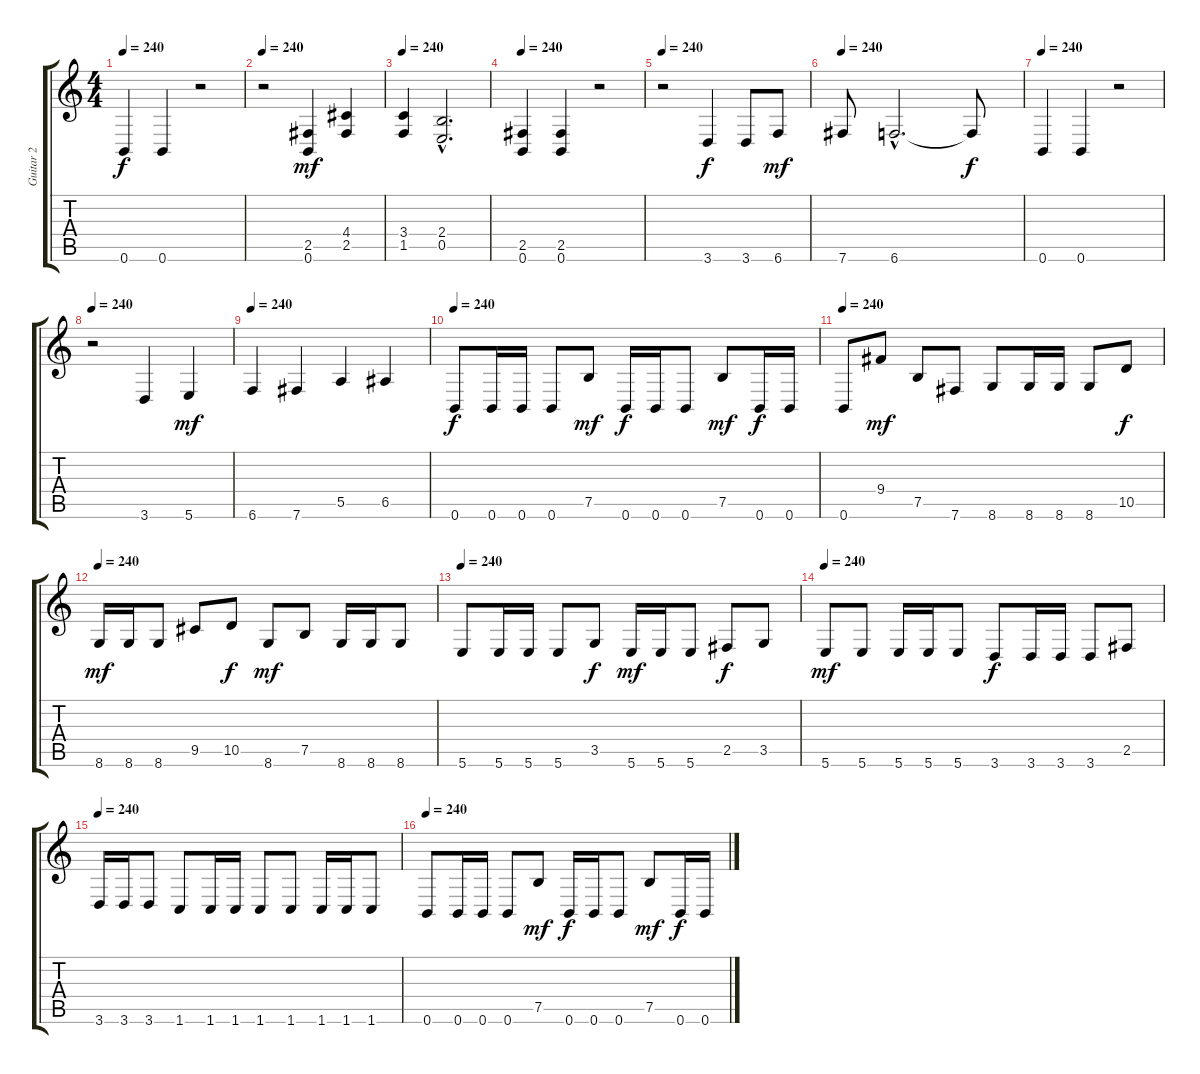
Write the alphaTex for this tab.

\track ("Guitar 2" "Guitar 2") {instrument overdrivenguitar}
\staff {score tabs}
\tuning (B3 Gb3 D3 A2 E2 B1) {hide}
\ts (4 4)
\tempo 240
\clef g2
\ks c
0.6.4{dy f} 0.6.4 r.2 |
\tempo 240
r.2 (2.5 0.6).4{dy mf} (4.4 2.5).4 |
\tempo 240
(3.4 1.5).4 (2.4{hac} 0.5{hac}).2{d} |
\tempo 240
(2.5 0.6).4 (2.5 0.6).4 r.2 |
\tempo 240
r.2 3.6.4{dy f} 3.6.8 6.6.8{dy mf} |
\tempo 240
7.6.8 6.6{hac}.2{d} 6.6{t}.8{dy f} |
\tempo 240
0.6.4 0.6.4 r.2 |
\tempo 240
r.2 3.6.4 5.6.4{dy mf} |
\tempo 240
6.6.4 7.6.4 5.5.4 6.5.4 |
\tempo 240
0.6.8{dy f} 0.6.16 0.6.16 0.6.8 7.5.8{dy mf} 0.6.16{dy f} 0.6.16 0.6.8 7.5.8{dy mf} 0.6.16{dy f} 0.6.16 |
\tempo 240
0.6.8 9.4.8{dy mf} 7.5.8 7.6.8 8.6.8 8.6.16 8.6.16 8.6.8 10.5.8{dy f} |
\tempo 240
8.6.16{dy mf} 8.6.16 8.6.8 9.5.8 10.5.8{dy f} 8.6.8{dy mf} 7.5.8 8.6.16 8.6.16 8.6.8 |
\tempo 240
5.6.8 5.6.16 5.6.16 5.6.8 3.5.8{dy f} 5.6.16{dy mf} 5.6.16 5.6.8 2.5.8{dy f} 3.5.8 |
\tempo 240
5.6.8{dy mf} 5.6.8 5.6.16 5.6.16 5.6.8 3.6.8{dy f} 3.6.16 3.6.16 3.6.8 2.5.8 |
\tempo 240
3.6.16 3.6.16 3.6.8 1.6.8 1.6.16 1.6.16 1.6.8 1.6.8 1.6.16 1.6.16 1.6.8 |
\tempo 240
0.6.8 0.6.16 0.6.16 0.6.8 7.5.8{dy mf} 0.6.16{dy f} 0.6.16 0.6.8 7.5.8{dy mf} 0.6.16{dy f} 0.6.16
